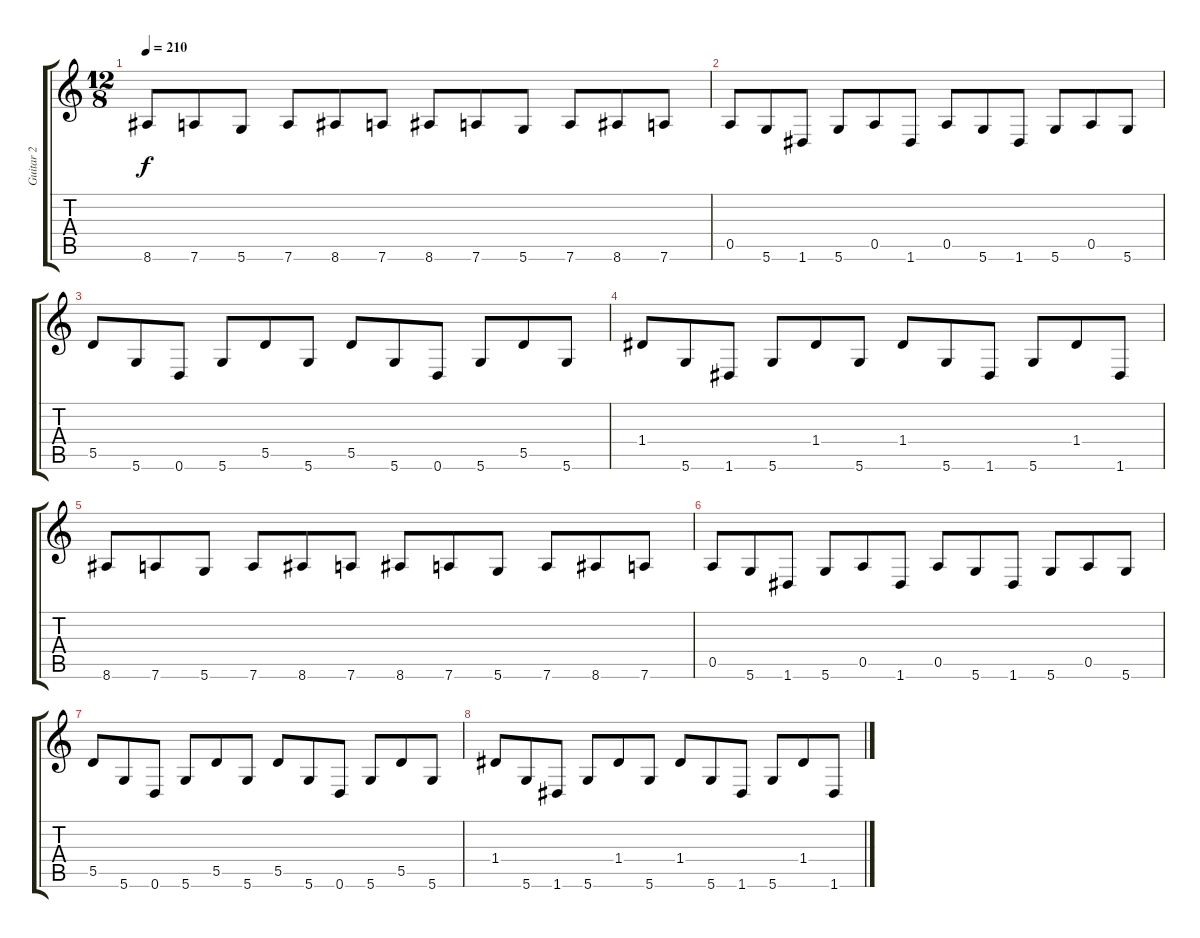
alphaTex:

\track ("Guitar 2" "Guitar 2") {instrument overdrivenguitar}
\staff {score tabs}
\tuning (E4 B3 G3 D3 A2 D2) {hide}
\ts (12 8)
\tempo 210
\clef g2
\ks c
8.6.8{dy f} 7.6.8 5.6.8 7.6.8 8.6.8 7.6.8 8.6.8 7.6.8 5.6.8 7.6.8 8.6.8 7.6.8 |
0.5.8 5.6.8 1.6.8 5.6.8 0.5.8 1.6.8 0.5.8 5.6.8 1.6.8 5.6.8 0.5.8 5.6.8 |
5.5.8 5.6.8 0.6.8 5.6.8 5.5.8 5.6.8 5.5.8 5.6.8 0.6.8 5.6.8 5.5.8 5.6.8 |
1.4.8 5.6.8 1.6.8 5.6.8 1.4.8 5.6.8 1.4.8 5.6.8 1.6.8 5.6.8 1.4.8 1.6.8 |
8.6.8 7.6.8 5.6.8 7.6.8 8.6.8 7.6.8 8.6.8 7.6.8 5.6.8 7.6.8 8.6.8 7.6.8 |
0.5.8 5.6.8 1.6.8 5.6.8 0.5.8 1.6.8 0.5.8 5.6.8 1.6.8 5.6.8 0.5.8 5.6.8 |
5.5.8 5.6.8 0.6.8 5.6.8 5.5.8 5.6.8 5.5.8 5.6.8 0.6.8 5.6.8 5.5.8 5.6.8 |
1.4.8 5.6.8 1.6.8 5.6.8 1.4.8 5.6.8 1.4.8 5.6.8 1.6.8 5.6.8 1.4.8 1.6.8
